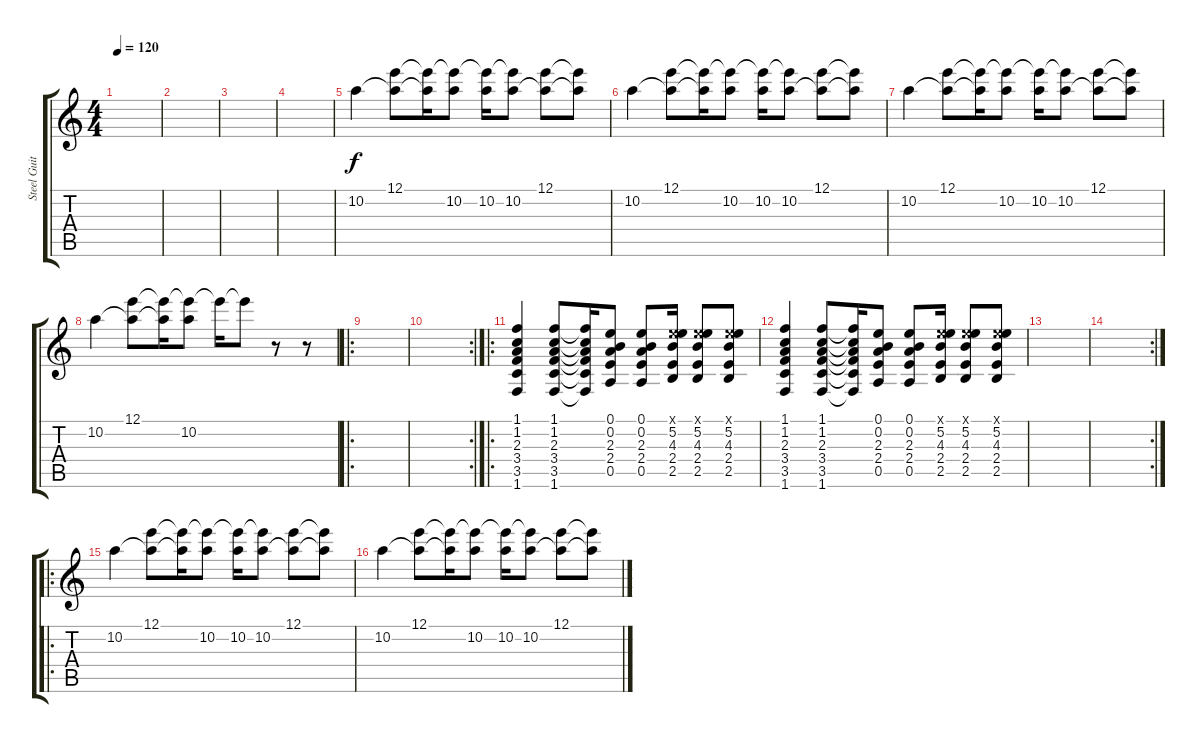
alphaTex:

\track ("Steel Guitar" "Steel Guit") {instrument acousticguitarsteel}
\staff {score tabs}
\tuning (E4 B3 G3 D3 A2 E2) {hide}
\ts (4 4)
\tempo 120
\clef g2
\ks c
|
|
|
|
10.2.4 (12.1 10.2{t}).8 (12.1{t} 10.2{t}).16 (12.1{t} 10.2).8 (12.1{t} 10.2).16 (12.1{t} 10.2).8 (12.1 10.2{t}).8 (12.1{t} 10.2{t}).8 |
10.2.4 (12.1 10.2{t}).8 (12.1{t} 10.2{t}).16 (12.1{t} 10.2).8 (12.1{t} 10.2).16 (12.1{t} 10.2).8 (12.1 10.2{t}).8 (12.1{t} 10.2{t}).8 |
10.2.4 (12.1 10.2{t}).8 (12.1{t} 10.2{t}).16 (12.1{t} 10.2).8 (12.1{t} 10.2).16 (12.1{t} 10.2).8 (12.1 10.2{t}).8 (12.1{t} 10.2{t}).8 |
10.2.4 (12.1 10.2{t}).8 (12.1{t} 10.2{t}).16 (12.1{t} 10.2).8 12.1{t}.16 12.1{t}.8 r.8 r.8 |
\ro
|
\rc 2
|
\ro
(1.1 1.2 2.3 3.4 3.5 1.6).4 (1.1 1.2 2.3 3.4 3.5 1.6).8 (1.1{t} 1.2{t} 2.3{t} 3.4{t} 3.5{t} 1.6{t}).16 (0.1 0.2 2.3 2.4 0.5).8 (0.1 0.2 2.3 2.4 0.5).8 (0.1{x} 5.2 4.3 2.4 2.5).16 (0.1{x} 5.2 4.3 2.4 2.5).8 (0.1{x} 5.2 4.3 2.4 2.5).8 |
(1.1 1.2 2.3 3.4 3.5 1.6).4 (1.1 1.2 2.3 3.4 3.5 1.6).8 (1.1{t} 1.2{t} 2.3{t} 3.4{t} 3.5{t} 1.6{t}).16 (0.1 0.2 2.3 2.4 0.5).8 (0.1 0.2 2.3 2.4 0.5).8 (0.1{x} 5.2 4.3 2.4 2.5).16 (0.1{x} 5.2 4.3 2.4 2.5).8 (0.1{x} 5.2 4.3 2.4 2.5).8 |
|
\rc 2
|
\ro
10.2.4 (12.1 10.2{t}).8 (12.1{t} 10.2{t}).16 (12.1{t} 10.2).8 (12.1{t} 10.2).16 (12.1{t} 10.2).8 (12.1 10.2{t}).8 (12.1{t} 10.2{t}).8 |
10.2.4 (12.1 10.2{t}).8 (12.1{t} 10.2{t}).16 (12.1{t} 10.2).8 (12.1{t} 10.2).16 (12.1{t} 10.2).8 (12.1 10.2{t}).8 (12.1{t} 10.2{t}).8
